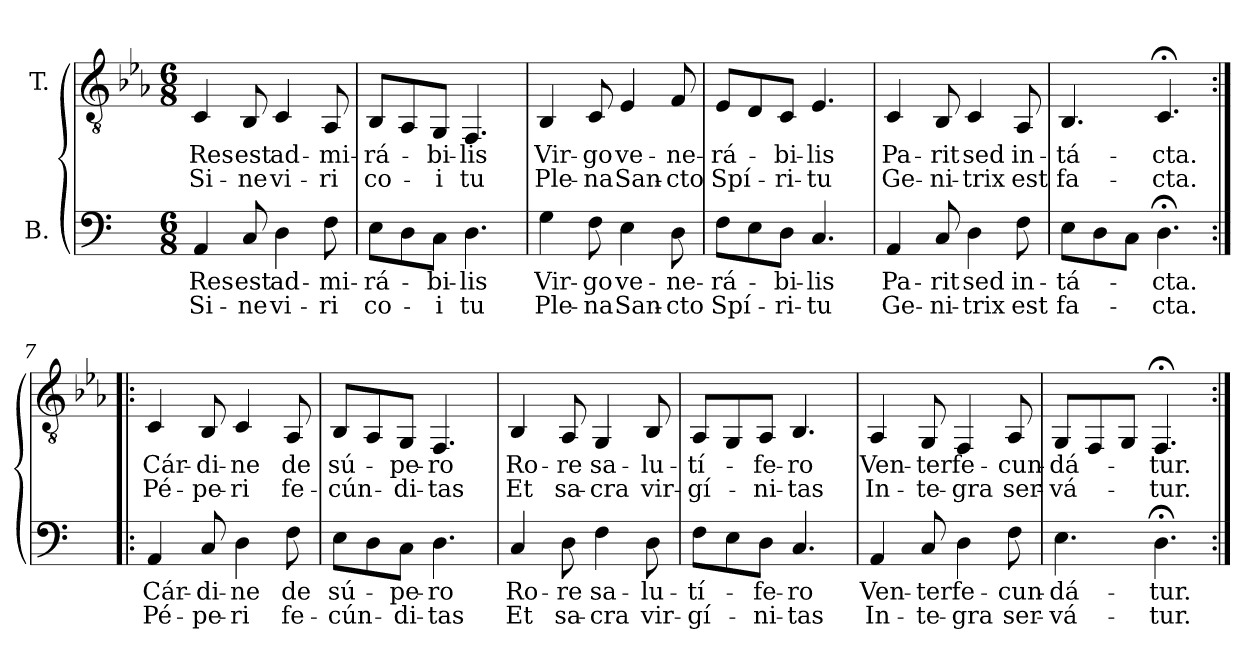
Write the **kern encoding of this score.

**kern	**text	**text	**kern	**text	**text
*part2	*part2	*part2	*part1	*part1	*part1
*staff2	*staff2	*staff2	*staff1	*staff1	*staff1
*I"B.	*	*	*I"T.	*	*
!!LO:PB:g=z
*clefF4	*	*	*clefGv2	*	*
*	*	*	*ITrd2c3	*	*
*k[]	*	*	*k[]	*	*
*a:	*	*	*a:	*	*
*M6/8	*	*	*M6/8	*	*
*MM66	*	*	*MM66	*	*
=1	=1	=1	=1	=1	=1
!	!LO:LY:b:color=#000000	!LO:LY:b:color=#000000	!	!	!
!	!	!	!	!LO:LY:b:color=#000000	!LO:LY:b:color=#000000
4AAi/	Res	Si-	4AAi/	Res	Si-
!	!LO:LY:b:color=#000000	!LO:LY:b:color=#000000	!	!	!
!	!	!	!	!LO:LY:b:color=#000000	!LO:LY:b:color=#000000
8Ci/	est	-ne	8GGi/	est	-ne
!	!LO:LY:b:color=#000000	!LO:LY:b:color=#000000	!	!	!
!	!	!	!	!LO:LY:b:color=#000000	!LO:LY:b:color=#000000
4Di\	ad-	vi-	4AAi/	ad-	vi-
!	!LO:LY:b:color=#000000	!LO:LY:b:color=#000000	!	!	!
!	!	!	!	!LO:LY:b:color=#000000	!LO:LY:b:color=#000000
8Fi\	-mi-	-ri	8FFi/	-mi-	-ri
=2	=2	=2	=2	=2	=2
!	!LO:LY:b:color=#000000	!LO:LY:b:color=#000000	!	!	!
!	!	!	!	!LO:LY:b:color=#000000	!LO:LY:b:color=#000000
8Ei\L	-rá-	co-	8GGi/L	-rá-	co-
8Di\	.	.	8FFi/	.	.
!	!LO:LY:b:color=#000000	!LO:LY:b:color=#000000	!	!	!
!	!	!	!	!LO:LY:b:color=#000000	!LO:LY:b:color=#000000
8Ci\J	-bi-	-i	8EEi/J	-bi-	-i
!	!LO:LY:b:color=#000000	!LO:LY:b:color=#000000	!	!	!
!	!	!	!	!LO:LY:b:color=#000000	!LO:LY:b:color=#000000
4.Di\	-lis	tu	4.DDi/	-lis	tu
=3	=3	=3	=3	=3	=3
!	!LO:LY:b:color=#000000	!LO:LY:b:color=#000000	!	!	!
!	!	!	!	!LO:LY:b:color=#000000	!LO:LY:b:color=#000000
4Gi\	Vir-	Ple-	4GGi/	Vir-	Ple-
!	!LO:LY:b:color=#000000	!LO:LY:b:color=#000000	!	!	!
!	!	!	!	!LO:LY:b:color=#000000	!LO:LY:b:color=#000000
8Fi\	-go	-na	8AAi/	-go	-na
!	!LO:LY:b:color=#000000	!LO:LY:b:color=#000000	!	!	!
!	!	!	!	!LO:LY:b:color=#000000	!LO:LY:b:color=#000000
4Ei\	ve-	San-	4Ci/	ve-	San-
!	!LO:LY:b:color=#000000	!LO:LY:b:color=#000000	!	!	!
!	!	!	!	!LO:LY:b:color=#000000	!LO:LY:b:color=#000000
8Di\	-ne-	-cto	8Di/	-ne-	-cto
=4	=4	=4	=4	=4	=4
!	!LO:LY:b:color=#000000	!LO:LY:b:color=#000000	!	!	!
!	!	!	!	!LO:LY:b:color=#000000	!LO:LY:b:color=#000000
8Fi\L	-rá-	Spí-	8Ci/L	-rá-	Spí-
8Ei\	.	.	8BBi/	.	.
!	!LO:LY:b:color=#000000	!LO:LY:b:color=#000000	!	!	!
!	!	!	!	!LO:LY:b:color=#000000	!LO:LY:b:color=#000000
8Di\J	-bi-	-ri-	8AAi/J	-bi-	-ri-
!	!LO:LY:b:color=#000000	!LO:LY:b:color=#000000	!	!	!
!	!	!	!	!LO:LY:b:color=#000000	!LO:LY:b:color=#000000
4.Ci/	-lis	-tu	4.Ci/	-lis	-tu
=5	=5	=5	=5	=5	=5
!	!LO:LY:b:color=#000000	!LO:LY:b:color=#000000	!	!	!
!	!	!	!	!LO:LY:b:color=#000000	!LO:LY:b:color=#000000
4AAi/	Pa-	Ge-	4AAi/	Pa-	Ge-
!	!LO:LY:b:color=#000000	!LO:LY:b:color=#000000	!	!	!
!	!	!	!	!LO:LY:b:color=#000000	!LO:LY:b:color=#000000
8Ci/	-rit	-ni-	8GGi/	-rit	-ni-
!	!LO:LY:b:color=#000000	!LO:LY:b:color=#000000	!	!	!
!	!	!	!	!LO:LY:b:color=#000000	!LO:LY:b:color=#000000
4Di\	sed	-trix	4AAi/	sed	-trix
!	!LO:LY:b:color=#000000	!LO:LY:b:color=#000000	!	!	!
!	!	!	!	!LO:LY:b:color=#000000	!LO:LY:b:color=#000000
8Fi\	in-	est	8FFi/	in-	est
=6	=6	=6	=6	=6	=6
!	!LO:LY:b:color=#000000	!LO:LY:b:color=#000000	!	!	!
!	!	!	!	!LO:LY:b:color=#000000	!LO:LY:b:color=#000000
8Ei\L	-tá-	fa-	4.GGi/	-tá-	fa-
8Di\	.	.	.	.	.
8Ci\J	.	.	.	.	.
!	!LO:LY:b:color=#000000	!LO:LY:b:color=#000000	!	!	!
!	!	!	!	!LO:LY:b:color=#000000	!LO:LY:b:color=#000000
4.D;i\	-cta.	-cta.	4.AA;i/	-cta.	-cta.
=7:|!|:	=7:|!|:	=7:|!|:	=7:|!|:	=7:|!|:	=7:|!|:
!	!LO:LY:b:color=#000000	!LO:LY:b:color=#000000	!	!	!
!	!	!	!	!LO:LY:b:color=#000000	!LO:LY:b:color=#000000
4AAi/	Cár-	Pé-	4AAi/	Cár-	Pé-
!	!LO:LY:b:color=#000000	!LO:LY:b:color=#000000	!	!	!
!	!	!	!	!LO:LY:b:color=#000000	!LO:LY:b:color=#000000
8Ci/	-di-	-pe-	8GGi/	-di-	-pe-
!	!LO:LY:b:color=#000000	!LO:LY:b:color=#000000	!	!	!
!	!	!	!	!LO:LY:b:color=#000000	!LO:LY:b:color=#000000
4Di\	-ne	-ri	4AAi/	-ne	-ri
!	!LO:LY:b:color=#000000	!LO:LY:b:color=#000000	!	!	!
!	!	!	!	!LO:LY:b:color=#000000	!LO:LY:b:color=#000000
8Fi\	de	fe-	8FFi/	de	fe-
!!LO:LB:g=z
=8	=8	=8	=8	=8	=8
!	!LO:LY:b:color=#000000	!LO:LY:b:color=#000000	!	!	!
!	!	!	!	!LO:LY:b:color=#000000	!LO:LY:b:color=#000000
8Ei\L	sú-	-cún-	8GGi/L	sú-	-cún-
8Di\	.	.	8FFi/	.	.
!	!LO:LY:b:color=#000000	!LO:LY:b:color=#000000	!	!	!
!	!	!	!	!LO:LY:b:color=#000000	!LO:LY:b:color=#000000
8Ci\J	-pe-	-di-	8EEi/J	-pe-	-di-
!	!LO:LY:b:color=#000000	!LO:LY:b:color=#000000	!	!	!
!	!	!	!	!LO:LY:b:color=#000000	!LO:LY:b:color=#000000
4.Di\	-ro	-tas	4.DDi/	-ro	-tas
=9	=9	=9	=9	=9	=9
!	!LO:LY:b:color=#000000	!LO:LY:b:color=#000000	!	!	!
!	!	!	!	!LO:LY:b:color=#000000	!LO:LY:b:color=#000000
4Ci/	Ro-	Et	4GGi/	Ro-	Et
!	!LO:LY:b:color=#000000	!LO:LY:b:color=#000000	!	!	!
!	!	!	!	!LO:LY:b:color=#000000	!LO:LY:b:color=#000000
8Di\	-re	sa-	8FFi/	-re	sa-
!	!LO:LY:b:color=#000000	!LO:LY:b:color=#000000	!	!	!
!	!	!	!	!LO:LY:b:color=#000000	!LO:LY:b:color=#000000
4Fi\	sa-	-cra	4EEi/	sa-	-cra
!	!LO:LY:b:color=#000000	!LO:LY:b:color=#000000	!	!	!
!	!	!	!	!LO:LY:b:color=#000000	!LO:LY:b:color=#000000
8Di\	-lu-	vir-	8GGi/	-lu-	vir-
=10	=10	=10	=10	=10	=10
!	!LO:LY:b:color=#000000	!LO:LY:b:color=#000000	!	!	!
!	!	!	!	!LO:LY:b:color=#000000	!LO:LY:b:color=#000000
8Fi\L	-tí-	-gí-	8FFi/L	-tí-	-gí-
8Ei\	.	.	8EEi/	.	.
!	!LO:LY:b:color=#000000	!LO:LY:b:color=#000000	!	!	!
!	!	!	!	!LO:LY:b:color=#000000	!LO:LY:b:color=#000000
8Di\J	-fe-	-ni-	8FFi/J	-fe-	-ni-
!	!LO:LY:b:color=#000000	!LO:LY:b:color=#000000	!	!	!
!	!	!	!	!LO:LY:b:color=#000000	!LO:LY:b:color=#000000
4.Ci/	-ro	-tas	4.GGi/	-ro	-tas
=11	=11	=11	=11	=11	=11
!	!LO:LY:b:color=#000000	!LO:LY:b:color=#000000	!	!	!
!	!	!	!	!LO:LY:b:color=#000000	!LO:LY:b:color=#000000
4AAi/	Ven-	In-	4FFi/	Ven-	In-
!	!LO:LY:b:color=#000000	!LO:LY:b:color=#000000	!	!	!
!	!	!	!	!LO:LY:b:color=#000000	!LO:LY:b:color=#000000
8Ci/	-ter	-te-	8EEi/	-ter	-te-
!	!LO:LY:b:color=#000000	!LO:LY:b:color=#000000	!	!	!
!	!	!	!	!LO:LY:b:color=#000000	!LO:LY:b:color=#000000
4Di\	fe-	-gra	4DDi/	fe-	-gra
!	!LO:LY:b:color=#000000	!LO:LY:b:color=#000000	!	!	!
!	!	!	!	!LO:LY:b:color=#000000	!LO:LY:b:color=#000000
8Fi\	-cun-	ser-	8FFi/	-cun-	ser-
=12	=12	=12	=12	=12	=12
!	!LO:LY:b:color=#000000	!LO:LY:b:color=#000000	!	!	!
!	!	!	!	!LO:LY:b:color=#000000	!LO:LY:b:color=#000000
4.Ei\	-dá-	-vá-	8EEi/L	-dá-	-vá-
.	.	.	8DDi/	.	.
.	.	.	8EEi/J	.	.
!	!LO:LY:b:color=#000000	!LO:LY:b:color=#000000	!	!	!
!	!	!	!	!LO:LY:b:color=#000000	!LO:LY:b:color=#000000
4.D;i\	-tur.	-tur.	4.DD;i/	-tur.	-tur.
=:|!	=:|!	=:|!	=:|!	=:|!	=:|!
*-	*-	*-	*-	*-	*-
